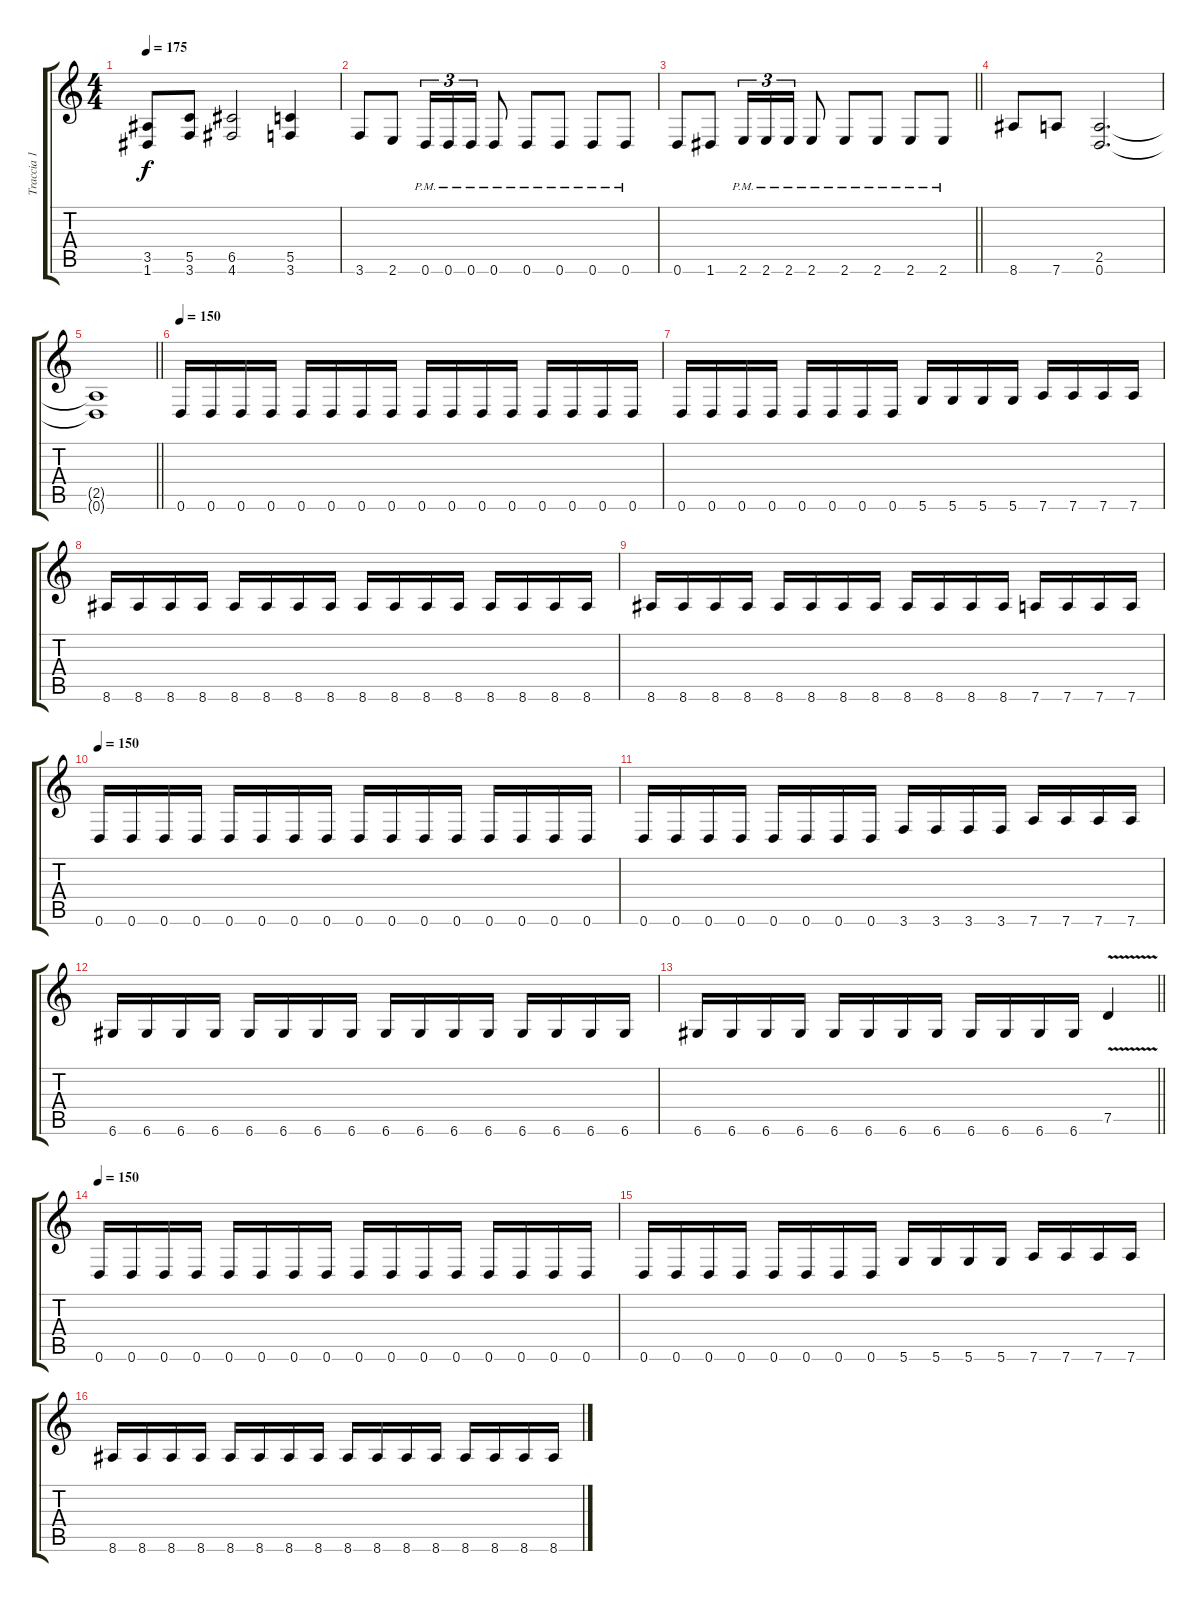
\track ("Traccia 1" "Traccia 1") {instrument distortionguitar}
\staff {score tabs}
\tuning (D4 A3 F3 C3 G2 D2) {hide}
\ts (4 4)
\tempo 175
\clef g2
\ks c
(3.5 1.6).8{dy f} (5.5 3.6).8 (6.5 4.6).2 (5.5 3.6).4 |
3.6.8 2.6.8 0.6{pm}.16{tu (3 2)} 0.6{pm}.16{tu (3 2)} 0.6{pm}.16{tu (3 2)} 0.6{pm}.8 0.6{pm}.8 0.6{pm}.8 0.6{pm}.8 0.6{pm}.8 |
\barLineRight lightlight
0.6.8 1.6.8 2.6{pm}.16{tu (3 2)} 2.6{pm}.16{tu (3 2)} 2.6{pm}.16{tu (3 2)} 2.6{pm}.8 2.6{pm}.8 2.6{pm}.8 2.6{pm}.8 2.6{pm}.8 |
\section ("" "")
8.6.8 7.6.8 (2.5 0.6).2{d} |
\barLineRight lightlight
(2.5{t} 0.6{t}).1 |
\section ("" "")
\tempo 150
0.6.16 0.6.16 0.6.16 0.6.16 0.6.16 0.6.16 0.6.16 0.6.16 0.6.16 0.6.16 0.6.16 0.6.16 0.6.16 0.6.16 0.6.16 0.6.16 |
0.6.16 0.6.16 0.6.16 0.6.16 0.6.16 0.6.16 0.6.16 0.6.16 5.6.16 5.6.16 5.6.16 5.6.16 7.6.16 7.6.16 7.6.16 7.6.16 |
8.6.16 8.6.16 8.6.16 8.6.16 8.6.16 8.6.16 8.6.16 8.6.16 8.6.16 8.6.16 8.6.16 8.6.16 8.6.16 8.6.16 8.6.16 8.6.16 |
8.6.16 8.6.16 8.6.16 8.6.16 8.6.16 8.6.16 8.6.16 8.6.16 8.6.16 8.6.16 8.6.16 8.6.16 7.6.16 7.6.16 7.6.16 7.6.16 |
\tempo 150
0.6.16 0.6.16 0.6.16 0.6.16 0.6.16 0.6.16 0.6.16 0.6.16 0.6.16 0.6.16 0.6.16 0.6.16 0.6.16 0.6.16 0.6.16 0.6.16 |
0.6.16 0.6.16 0.6.16 0.6.16 0.6.16 0.6.16 0.6.16 0.6.16 3.6.16 3.6.16 3.6.16 3.6.16 7.6.16 7.6.16 7.6.16 7.6.16 |
6.6.16 6.6.16 6.6.16 6.6.16 6.6.16 6.6.16 6.6.16 6.6.16 6.6.16 6.6.16 6.6.16 6.6.16 6.6.16 6.6.16 6.6.16 6.6.16 |
\barLineRight lightlight
6.6.16 6.6.16 6.6.16 6.6.16 6.6.16 6.6.16 6.6.16 6.6.16 6.6.16 6.6.16 6.6.16 6.6.16 7.5{v}.4 |
\section ("" "")
\tempo 150
0.6.16 0.6.16 0.6.16 0.6.16 0.6.16 0.6.16 0.6.16 0.6.16 0.6.16 0.6.16 0.6.16 0.6.16 0.6.16 0.6.16 0.6.16 0.6.16 |
0.6.16 0.6.16 0.6.16 0.6.16 0.6.16 0.6.16 0.6.16 0.6.16 5.6.16 5.6.16 5.6.16 5.6.16 7.6.16 7.6.16 7.6.16 7.6.16 |
8.6.16 8.6.16 8.6.16 8.6.16 8.6.16 8.6.16 8.6.16 8.6.16 8.6.16 8.6.16 8.6.16 8.6.16 8.6.16 8.6.16 8.6.16 8.6.16
